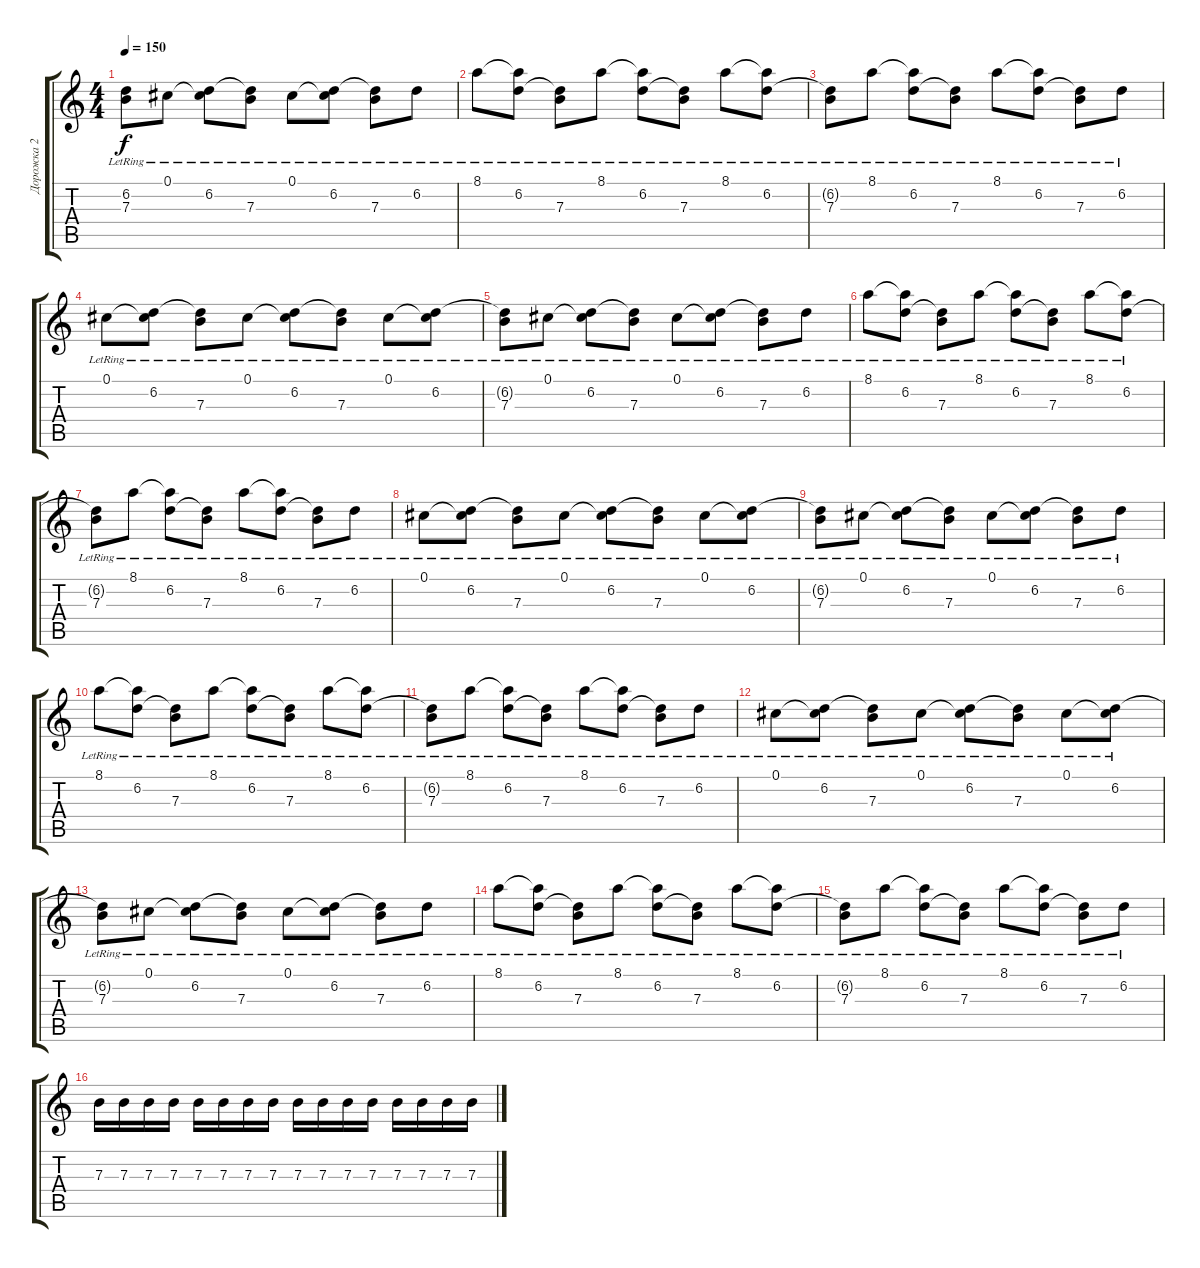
\track ("Дорожка 2" "Дорожка 2") {instrument electricguitarjazz}
\staff {score tabs}
\tuning (Db4 Ab3 E3 B2 Gb2 B1) {hide}
\ts (4 4)
\tempo 150
\clef g2
\ks c
(6.2{t} 7.3{lr}).8{dy f} 0.1{lr}.8 (0.1{t} 6.2{lr}).8 (6.2{t} 7.3{lr}).8 0.1{lr}.8 (0.1{t} 6.2{lr}).8 (6.2{t} 7.3{lr}).8 6.2{lr}.8 |
8.1{lr}.8 (8.1{t} 6.2{lr}).8 (6.2{t} 7.3{lr}).8 8.1{lr}.8 (8.1{t} 6.2{lr}).8 (6.2{t} 7.3{lr}).8 8.1{lr}.8 (8.1{t} 6.2{lr}).8 |
(6.2{t} 7.3{lr}).8 8.1{lr}.8 (8.1{t} 6.2{lr}).8 (6.2{t} 7.3{lr}).8 8.1{lr}.8 (8.1{t} 6.2{lr}).8 (6.2{t} 7.3{lr}).8 6.2{lr}.8 |
0.1{lr}.8 (0.1{t} 6.2{lr}).8 (6.2{t} 7.3{lr}).8 0.1{lr}.8 (0.1{t} 6.2{lr}).8 (6.2{t} 7.3{lr}).8 0.1{lr}.8 (0.1{t} 6.2{lr}).8 |
(6.2{t} 7.3{lr}).8 0.1{lr}.8 (0.1{t} 6.2{lr}).8 (6.2{t} 7.3{lr}).8 0.1{lr}.8 (0.1{t} 6.2{lr}).8 (6.2{t} 7.3{lr}).8 6.2{lr}.8 |
8.1{lr}.8 (8.1{t} 6.2{lr}).8 (6.2{t} 7.3{lr}).8 8.1{lr}.8 (8.1{t} 6.2{lr}).8 (6.2{t} 7.3{lr}).8 8.1{lr}.8 (8.1{t} 6.2{lr}).8 |
(6.2{t} 7.3{lr}).8 8.1{lr}.8 (8.1{t} 6.2{lr}).8 (6.2{t} 7.3{lr}).8 8.1{lr}.8 (8.1{t} 6.2{lr}).8 (6.2{t} 7.3{lr}).8 6.2{lr}.8 |
0.1{lr}.8 (0.1{t} 6.2{lr}).8 (6.2{t} 7.3{lr}).8 0.1{lr}.8 (0.1{t} 6.2{lr}).8 (6.2{t} 7.3{lr}).8 0.1{lr}.8 (0.1{t} 6.2{lr}).8 |
(6.2{t} 7.3{lr}).8 0.1{lr}.8 (0.1{t} 6.2{lr}).8 (6.2{t} 7.3{lr}).8 0.1{lr}.8 (0.1{t} 6.2{lr}).8 (6.2{t} 7.3{lr}).8 6.2{lr}.8 |
8.1{lr}.8 (8.1{t} 6.2{lr}).8 (6.2{t} 7.3{lr}).8 8.1{lr}.8 (8.1{t} 6.2{lr}).8 (6.2{t} 7.3{lr}).8 8.1{lr}.8 (8.1{t} 6.2{lr}).8 |
(6.2{t} 7.3{lr}).8 8.1{lr}.8 (8.1{t} 6.2{lr}).8 (6.2{t} 7.3{lr}).8 8.1{lr}.8 (8.1{t} 6.2{lr}).8 (6.2{t} 7.3{lr}).8 6.2{lr}.8 |
0.1{lr}.8 (0.1{t} 6.2{lr}).8 (6.2{t} 7.3{lr}).8 0.1{lr}.8 (0.1{t} 6.2{lr}).8 (6.2{t} 7.3{lr}).8 0.1{lr}.8 (0.1{t} 6.2{lr}).8 |
(6.2{t} 7.3{lr}).8 0.1{lr}.8 (0.1{t} 6.2{lr}).8 (6.2{t} 7.3{lr}).8 0.1{lr}.8 (0.1{t} 6.2{lr}).8 (6.2{t} 7.3{lr}).8 6.2{lr}.8 |
8.1{lr}.8 (8.1{t} 6.2{lr}).8 (6.2{t} 7.3{lr}).8 8.1{lr}.8 (8.1{t} 6.2{lr}).8 (6.2{t} 7.3{lr}).8 8.1{lr}.8 (8.1{t} 6.2{lr}).8 |
(6.2{t} 7.3{lr}).8 8.1{lr}.8 (8.1{t} 6.2{lr}).8 (6.2{t} 7.3{lr}).8 8.1{lr}.8 (8.1{t} 6.2{lr}).8 (6.2{t} 7.3{lr}).8 6.2{lr}.8 |
7.3.16 7.3.16 7.3.16 7.3.16 7.3.16 7.3.16 7.3.16 7.3.16 7.3.16 7.3.16 7.3.16 7.3.16 7.3.16 7.3.16 7.3.16 7.3.16
